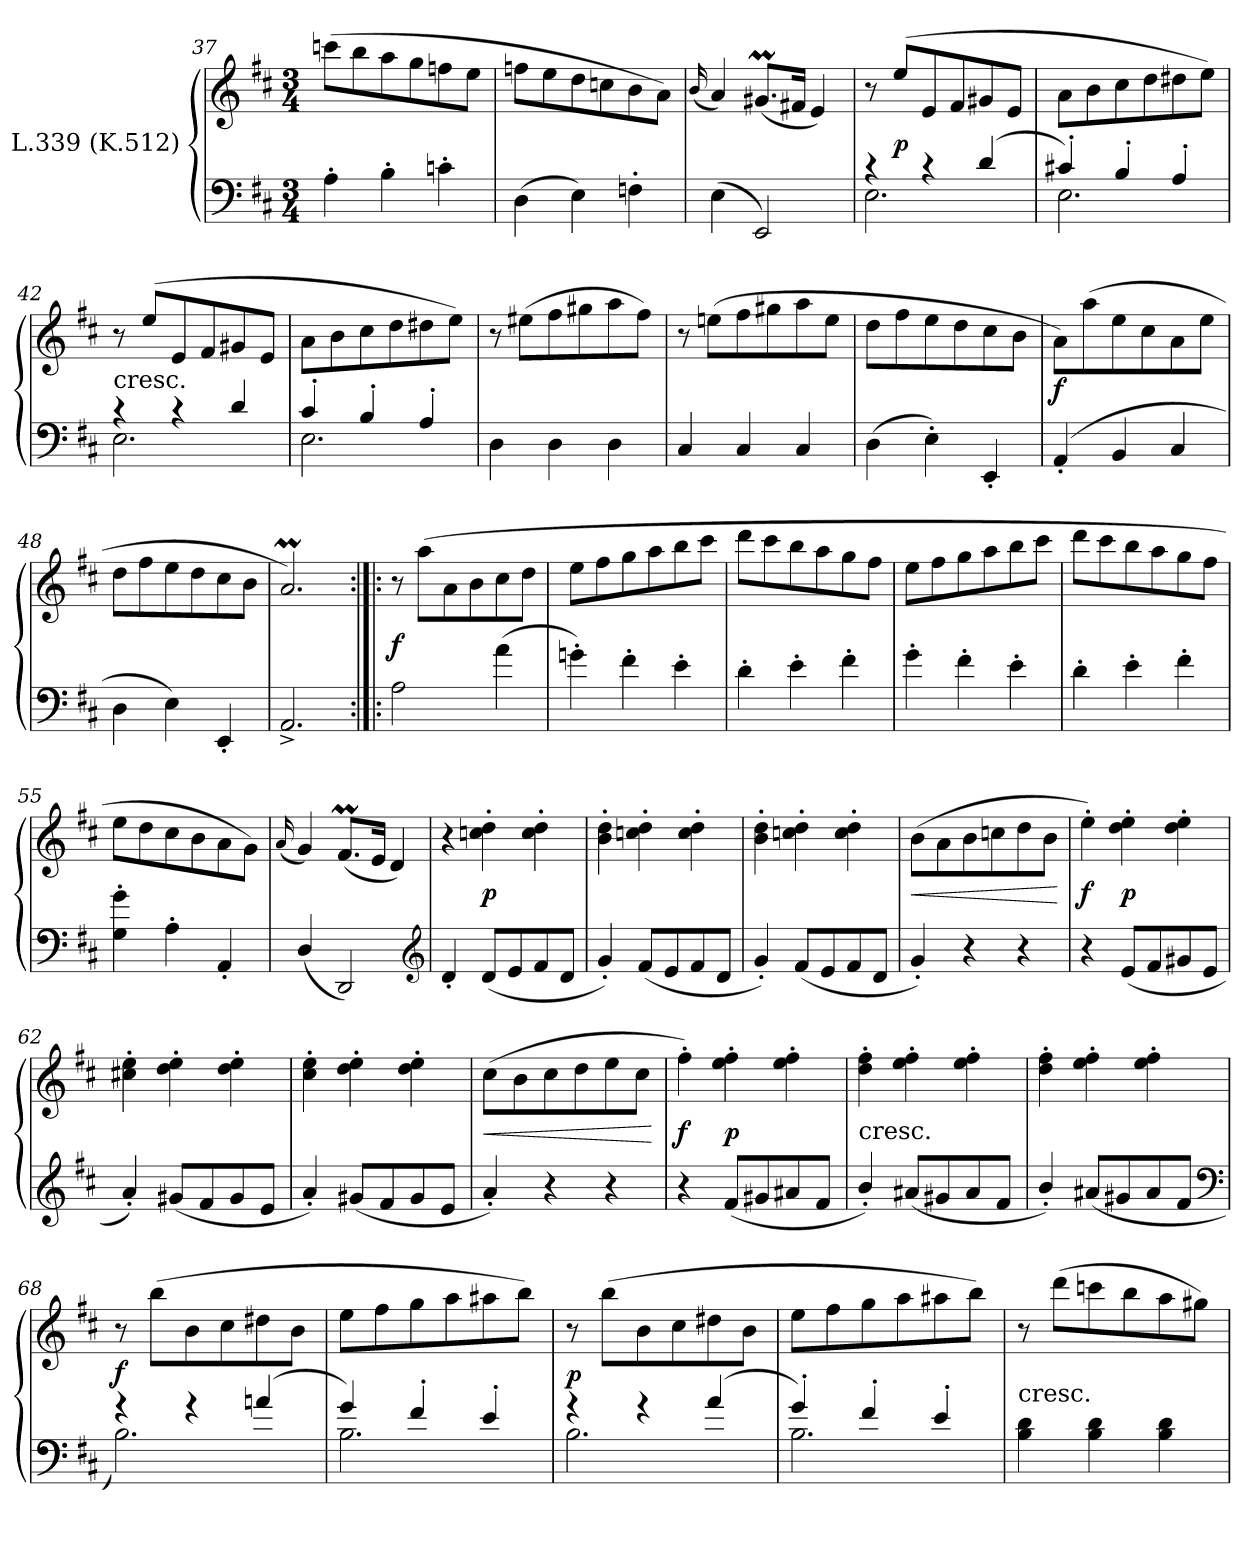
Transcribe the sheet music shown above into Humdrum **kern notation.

**kern	**kern	**dynam
*part1	*part1	*part1
*staff2	*staff1	*staff1/2
*I"L.339 (K.512)	*	*
*clefF4	*clefG2	*
*k[f#c#]	*k[f#c#]	*
*D:	*D:	*
*M3/4	*M3/4	*
=37	=37	=37
4A'	(8cccnL	.
.	8bb	.
4B'	8aa	.
.	8gg	.
4cn'	8ffn	.
.	8eeJ	.
!!LO:LB:g=z
=38	=38	=38
(4D	8ffnL	.
.	8ee	.
4E)	8dd	.
.	8ccn	.
4Fn'	8b	.
.	8aJ)	.
=39	=39	=39
.	(16qqb	.
(<4E	4a)	.
2EE)	(8.g#XmL	.
.	16f#XJk	.
.	4e)	.
=40	=40	=40
*^	*	*
4rc	2.E	8r	.
.	.	(8eeL	p
4rc	.	8e	.
.	.	8f#	.
(4d	.	8g#X	.
.	.	8eJ	.
=41	=41	=41	=41
4c#X')	2.E	8aL	.
.	.	8b	.
4B'	.	8cc#	.
.	.	8dd	.
4A'	.	8dd#X	.
.	.	8eeJ)	.
!!LO:LB:g=z
=42	=42	=42	=42
!	!	!LO:TX:c:t=cresc.	!
4rc	2.E	8r	.
.	.	(8eeL	.
4rc	.	8e	.
.	.	8f#	.
4d	.	8g#X	.
.	.	8eJ	.
=43	=43	=43	=43
4c#'	2.E	8aL	.
.	.	8b	.
4B'	.	8cc#	.
.	.	8dd	.
4A'	.	8dd#X	.
.	.	8eeJ)	.
*v	*v	*	*
=44	=44	=44
4D	8r	.
.	(8ee#XL	.
4D	8ff#	.
.	8gg#X	.
4D	8aa	.
.	8ff#J)	.
=45	=45	=45
4C#	8r	.
.	(8eenL	.
4C#	8ff#	.
.	8gg#X	.
4C#	8aa	.
.	8eeJ	.
!!LO:LB:g=z
=46	=46	=46
(4D	8ddL	.
.	8ff#	.
4E')	8ee	.
.	8dd	.
4EE'	8cc#	.
.	8bJ	.
=47	=47	=47
(<4AA'	8aL)	f
.	(8aa	.
4BB	8ee	.
.	8cc#	.
4C#	8a	.
.	8eeJ	.
=48	=48	=48
4D	8ddL	.
.	8ff#	.
4E)	8ee	.
.	8dd	.
4EE'	8cc#	.
.	8bJ	.
=49	=49	=49
2.AA^	2.aM)	.
!!LO:LB:g=z
=50:|!|:	=50:|!|:	=50:|!|:
2A	8r	f
.	(8aaL	.
.	8a	.
.	8b	.
(4a	8cc#	.
.	8ddJ	.
=51	=51	=51
4gn')	8eeL	.
.	8ff#	.
4f#'	8gg	.
.	8aa	.
4e'	8bb	.
.	8ccc#J	.
=52	=52	=52
4d'	8dddL	.
.	8ccc#	.
4e'	8bb	.
.	8aa	.
4f#'	8gg	.
.	8ff#J	.
=53	=53	=53
4g'	8eeL	.
.	8ff#	.
4f#'	8gg	.
.	8aa	.
4e'	8bb	.
.	8ccc#J	.
=54	=54	=54
4d'	8dddL	.
.	8ccc#	.
4e'	8bb	.
.	8aa	.
4f#'	8gg	.
.	8ff#J	.
!!LO:LB:g=z
=55	=55	=55
4G' 4g'	8eeL	.
.	8dd	.
4A'	8cc#	.
.	8b	.
4AA'	8a	.
.	8gJ)	.
=56	=56	=56
.	(16qqa	.
(4D/	4g)	.
2DD)	(8.f#mL	.
.	16eJk	.
.	4d)	.
*clefG2	*	*
=57	=57	=57
4d'	4r	.
(8dL	4ccn' 4dd'	p
8e	.	.
8f#	4cc' 4dd'	.
8dJ	.	.
=58	=58	=58
4g')	4b' 4dd'	.
(8f#L	4ccn' 4dd'	.
8e	.	.
8f#	4cc' 4dd'	.
8dJ	.	.
=59	=59	=59
4g')	4b' 4dd'	.
(8f#L	4ccn' 4dd'	.
8e	.	.
8f#	4cc' 4dd'	.
8dJ	.	.
!!LO:LB:g=z
=60	=60	=60
4g')	(8bL	<
.	8a	.
4r	8b	.
.	8ccn	.
4r	8dd	.
.	8bJ	.
.	.	[
=61	=61	=61
4r	4ee')	f
(8eL	4dd' 4ee'	p
8f#	.	.
8g#X	4dd' 4ee'	.
8eJ	.	.
=62	=62	=62
4a')	4cc#X' 4ee'	.
(8g#XL	4dd' 4ee'	.
8f#	.	.
8g#	4dd' 4ee'	.
8eJ	.	.
=63	=63	=63
4a')	4cc#' 4ee'	.
(8g#XL	4dd' 4ee'	.
8f#	.	.
8g#	4dd' 4ee'	.
8eJ	.	.
=64	=64	=64
4a')	(8cc#L	<
.	8b	.
4r	8cc#	.
.	8dd	.
4r	8ee	.
.	8cc#J	.
.	.	[
!!LO:LB:g=z
=65	=65	=65
4r	4ff#')	f
(<8f#L	4ee' 4ff#'	p
8g#X	.	.
8a#X	4ee' 4ff#'	.
8f#J	.	.
=66	=66	=66
!	!LO:TX:c:t=cresc.	!
4b'/)	4dd' 4ff#'	.
(8a#XL	4ee' 4ff#'	.
8g#X	.	.
8a#	4ee' 4ff#'	.
8f#J	.	.
=67	=67	=67
4b'/)	4dd' 4ff#'	.
(8a#XL	4ee' 4ff#'	.
8g#X	.	.
8a#	4ee' 4ff#'	.
8f#J	.	.
*clefF4	*	*
=68	=68	=68
*^	*	*
4rg	2.B)	8r	f
.	.	(8bbL	.
4rg	.	8b	.
.	.	8cc#	.
(4an	.	8dd#X	.
.	.	8bJ	.
!!LO:LB:g=z
=69	=69	=69	=69
4g)	2.B	8eeL	.
.	.	8ff#	.
4f#'	.	8gg	.
.	.	8aa	.
4e'	.	8aa#X	.
.	.	8bbJ)	.
=70	=70	=70	=70
4rg	2.B	8r	p
.	.	(8bbL	.
4rg	.	8b	.
.	.	8cc#	.
(4a	.	8dd#X	.
.	.	8bJ	.
=71	=71	=71	=71
4g')	2.B	8eeL	.
.	.	8ff#	.
4f#'	.	8gg	.
.	.	8aa	.
4e'	.	8aa#X	.
.	.	8bbJ)	.
*v	*v	*	*
=72	=72	=72
!	!LO:TX:c:t=cresc.	!
4B 4d	8r	.
.	(8dddL	.
4B 4d	8cccn	.
.	8bb	.
4B 4d	8aa	.
.	8gg#XJ)	.
=	=	=
*-	*-	*-
